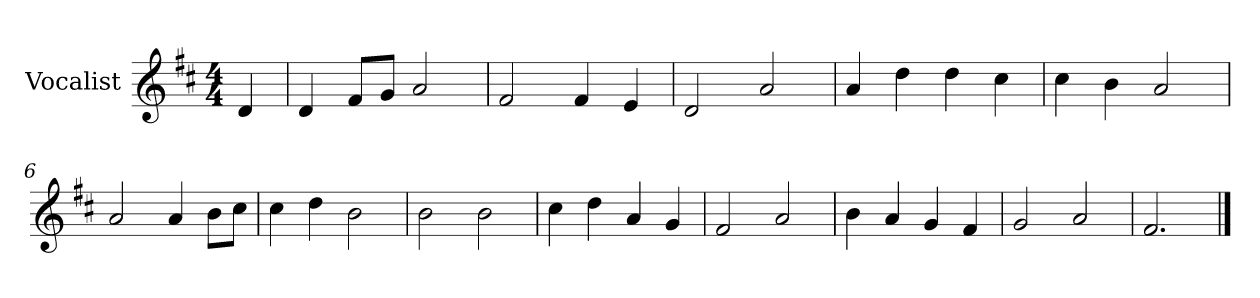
**kern
*part1
*staff1
*I"Vocalist
*k[f#c#]
*D:
*M4/4
=
4d
=1
4d
8f#L
8gJ
2a
=2
2f#
4f#
4e
=3
2d
2a
=4
4a
4dd
4dd
4cc#
=5
4cc#
4b
2a
=6
2a
4a
8bL
8cc#J
=7
4cc#
4dd
2b
=8
2b
2b
=9
4cc#
4dd
4a
4g
=10
2f#
2a
=11
4b
4a
4g
4f#
=12
2g
2a
=13
2.f#
==
*-
